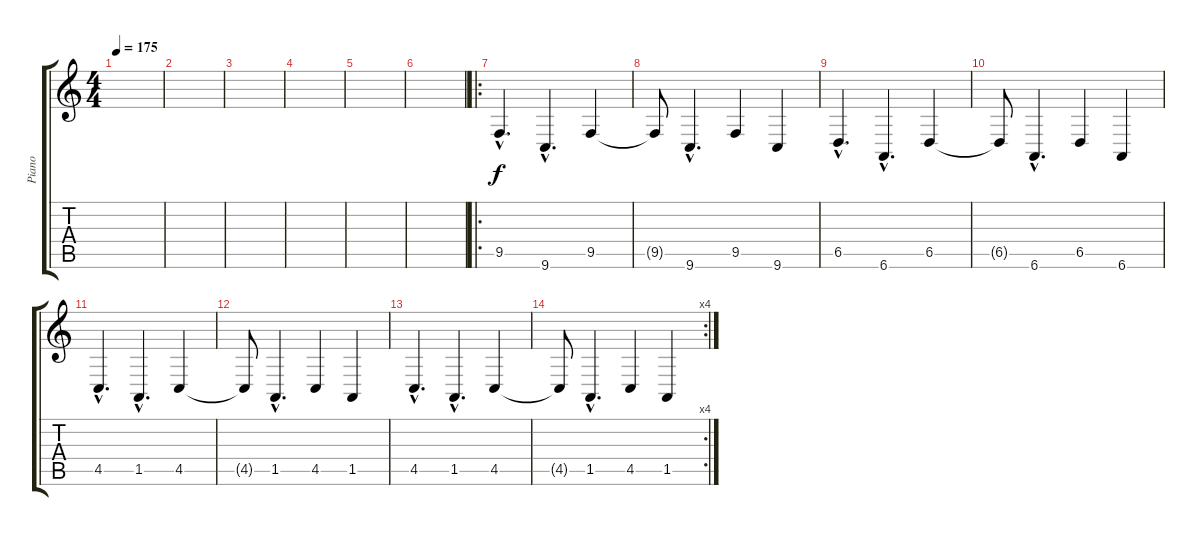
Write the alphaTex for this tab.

\track ("Piano" "Piano") {instrument brightacousticpiano}
\staff {score tabs}
\tuning (Eb4 Bb3 Gb3 Db3 Ab2 Eb2) {hide}
\ts (4 4)
\tempo 175
\clef g2
\ks c
|
|
|
|
|
|
\ro
9.5{hac}.4{d} 9.6{hac}.4{d} 9.5.4 |
9.5{t}.8 9.6{hac}.4{d} 9.5.4 9.6.4 |
6.5{hac}.4{d} 6.6{hac}.4{d} 6.5.4 |
6.5{t}.8 6.6{hac}.4{d} 6.5.4 6.6.4 |
4.5{hac}.4{d} 1.5{hac}.4{d} 4.5.4 |
4.5{t}.8 1.5{hac}.4{d} 4.5.4 1.5.4 |
4.5{hac}.4{d} 1.5{hac}.4{d} 4.5.4 |
\rc 4
4.5{t}.8 1.5{hac}.4{d} 4.5.4 1.5.4
